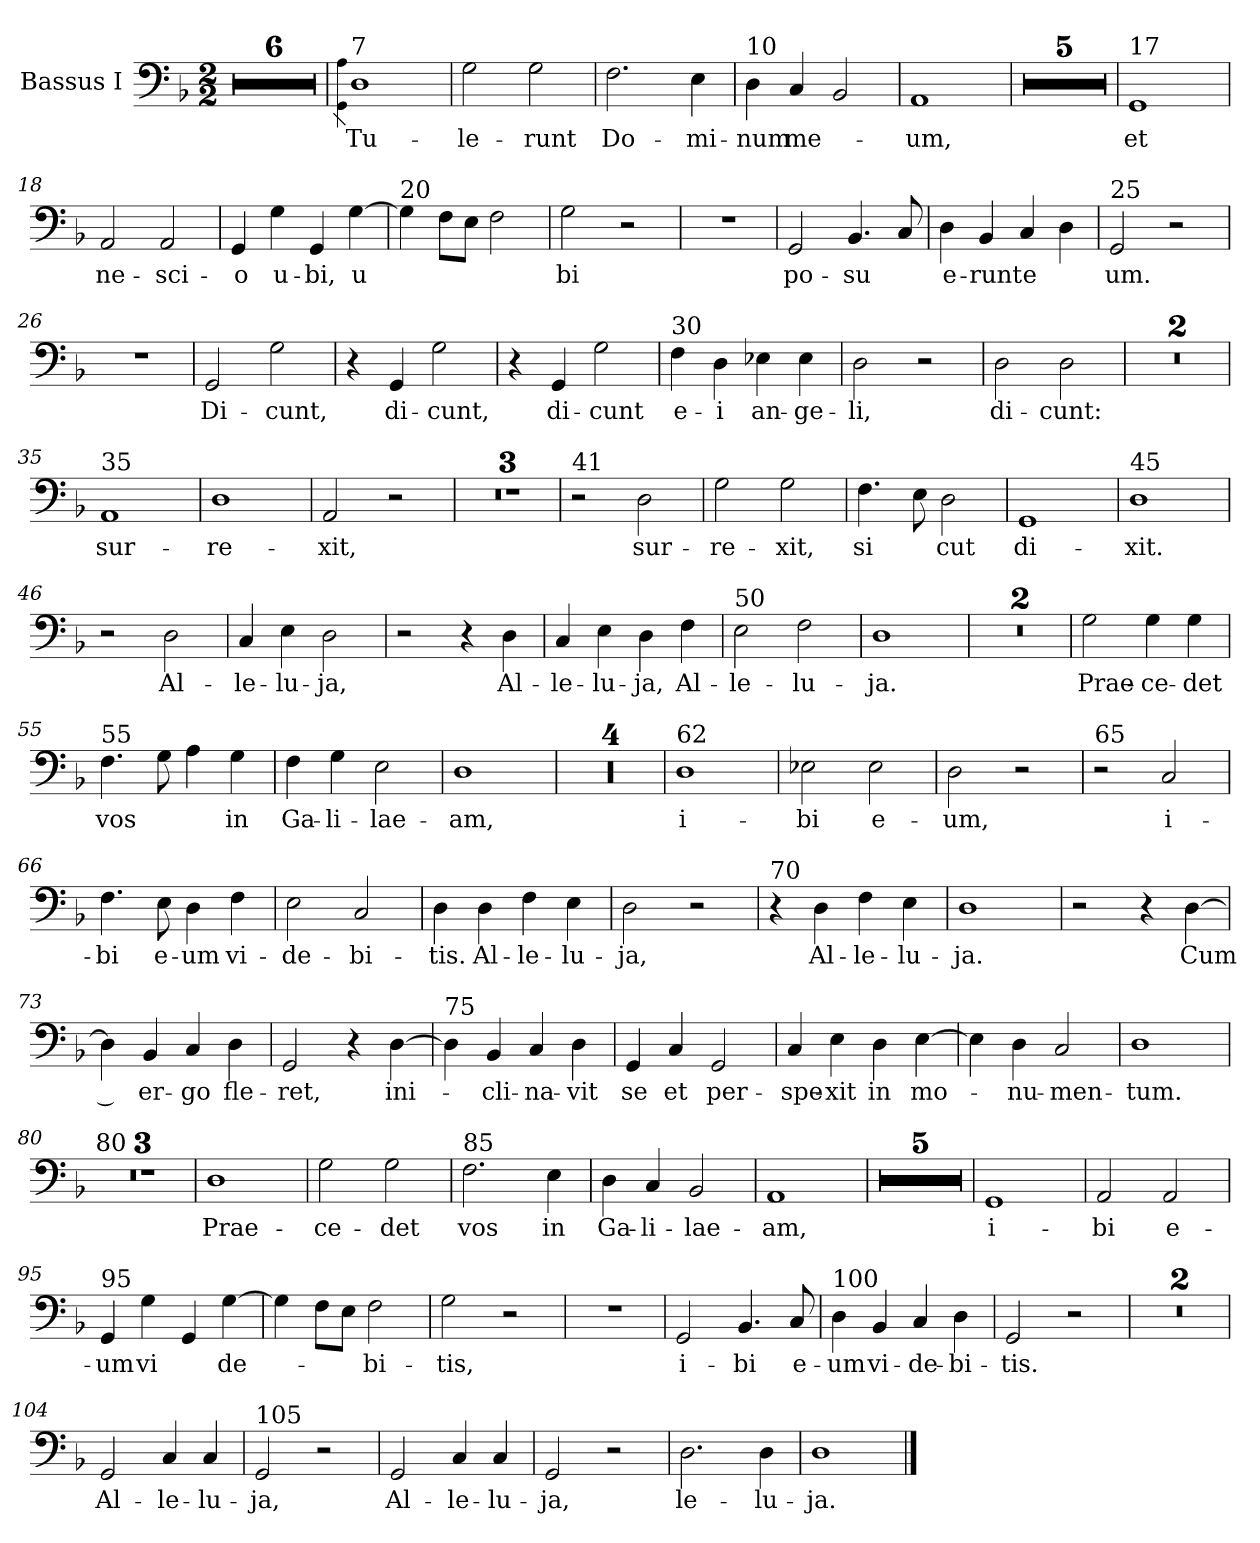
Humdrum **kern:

**kern	**text
*part1	*part1
*staff1	*staff1
*I"Bassus I	*
*I'B I	*
*clefF4	*
*k[b-]	*
*M2/2	*
=1	=1
1r	.
=2	=2
1r	.
=3	=3
1r	.
=4	=4
1r	.
=5	=5
1r	.
=6	=6
1r	.
=7	=7
4qGG 4qA	.
!LO:TX:a:t=7	!
!	!LO:LY:b
1D	Tu-
=8	=8
!	!LO:LY:b
2G\	le-
!	!LO:LY:b
2G\	runt
=9	=9
!	!LO:LY:b
2.F\	Do-
!	!LO:LY:b
4E\	mi-
=10	=10
!LO:TX:a:t=10	!
!	!LO:LY:b
4D\	num
!	!LO:LY:b
4C/	me-
2BB-/	.
!!LO:LB:g=z
=11	=11
!	!LO:LY:b
1AA	um,
=12	=12
1r	.
!!LO:LB:g=z
=13	=13
1r	.
=14	=14
1r	.
=15	=15
1r	.
=16	=16
1r	.
=17	=17
!LO:TX:a:t=17	!
!	!LO:LY:b
1GG	et
=18	=18
!	!LO:LY:b
2AA/	ne-
!	!LO:LY:b
2AA/	sci-
!!LO:LB:g=z
=19	=19
!	!LO:LY:b
4GG/	o
!	!LO:LY:b
4G\	u-
!	!LO:LY:b
4GG/	bi,
!	!LO:LY:b
[4G\	u
=20	=20
!LO:TX:a:t=20	!
!	!LO:LY:b
4G\]	-
8F\L	.
8E\J	.
2F\	.
=21	=21
!	!LO:LY:b
2G\	bi
2r	.
=22	=22
1r	.
=23	=23
!	!LO:LY:b
2GG/	po-
!	!LO:LY:b
4.BB-/	su
!	!LO:LY:b
8C/	-
=24	=24
!	!LO:LY:b
4D\	e-
!	!LO:LY:b
4BB-/	runt
!	!LO:LY:b
4C/	e
!	!LO:LY:b
4D\	-
=25	=25
!LO:TX:a:t=25	!
!	!LO:LY:b
2GG/	um.
2r	.
!!LO:LB:g=z
=26	=26
1r	.
=27	=27
!	!LO:LY:b
2GG/	Di-
!	!LO:LY:b
2G\	cunt,
=28	=28
4r	.
!	!LO:LY:b
4GG/	di-
!	!LO:LY:b
2G\	cunt,
=29	=29
4r	.
!	!LO:LY:b
4GG/	di-
!	!LO:LY:b
2G\	cunt
=30	=30
!LO:TX:a:t=30	!
!	!LO:LY:b
4F\	e-
!	!LO:LY:b
4D\	i
!	!LO:LY:b
4E-X\	an-
!	!LO:LY:b
4E-\	ge-
=31	=31
!	!LO:LY:b
2D\	li,
2r	.
=32	=32
!	!LO:LY:b
2D\	di-
!	!LO:LY:b
2D\	cunt:
=33	=33
1r	.
=34	=34
1r	.
!!LO:LB:g=z
=35	=35
!LO:TX:a:t=35	!
!	!LO:LY:b
1AA	sur-
=36	=36
!	!LO:LY:b
1D	re-
=37	=37
!	!LO:LY:b
2AA/	xit,
2r	.
=38	=38
1r	.
=39	=39
1r	.
=40	=40
1r	.
=41	=41
!LO:TX:a:t=41	!
2r	.
!	!LO:LY:b
2D\	sur-
=42	=42
!	!LO:LY:b
2G\	re-
!	!LO:LY:b
2G\	xit,
=43	=43
!	!LO:LY:b
4.F\	si
!	!LO:LY:b
8E\	-
!	!LO:LY:b
2D\	cut
=44	=44
!	!LO:LY:b
1GG	di-
!!LO:LB:g=z
=45	=45
!LO:TX:a:t=45	!
!	!LO:LY:b
1D	xit.
!!LO:LB:g=z
=46	=46
2r	.
!	!LO:LY:b
2D\	Al-
=47	=47
!	!LO:LY:b
4C/	le-
!	!LO:LY:b
4E\	lu-
!	!LO:LY:b
2D\	ja,
=48	=48
2r	.
4r	.
!	!LO:LY:b
4D\	Al-
=49	=49
!	!LO:LY:b
4C/	le-
!	!LO:LY:b
4E\	lu-
!	!LO:LY:b
4D\	ja,
!	!LO:LY:b
4F\	Al-
=50	=50
!LO:TX:a:t=50	!
!	!LO:LY:b
2E\	le-
!	!LO:LY:b
2F\	lu-
=51	=51
!	!LO:LY:b
1D	ja.
=52	=52
1r	.
=53	=53
1r	.
=54	=54
!	!LO:LY:b
2G\	Prae-
!	!LO:LY:b
4G\	ce-
!	!LO:LY:b
4G\	det
!!LO:LB:g=z
=55	=55
!LO:TX:a:t=55	!
!	!LO:LY:b
4.F\	vos
8G\	.
4A\	.
!	!LO:LY:b
4G\	in
=56	=56
!	!LO:LY:b
4F\	Ga-
!	!LO:LY:b
4G\	li-
!	!LO:LY:b
2E\	lae-
=57	=57
!	!LO:LY:b
1D	am,
=58	=58
1r	.
=59	=59
1r	.
=60	=60
1r	.
=61	=61
1r	.
=62	=62
!LO:TX:a:t=62	!
!	!LO:LY:b
1D	i-
=63	=63
!	!LO:LY:b
2E-X\	bi
!	!LO:LY:b
2E-\	e-
=64	=64
!	!LO:LY:b
2D\	um,
2r	.
!!LO:LB:g=z
=65	=65
!LO:TX:a:t=65	!
2r	.
!	!LO:LY:b
2C/	i-
!!LO:LB:g=z
=66	=66
!	!LO:LY:b
4.F\	bi
!	!LO:LY:b
8E\	e-
!	!LO:LY:b
4D\	um
!	!LO:LY:b
4F\	vi-
=67	=67
!	!LO:LY:b
2E\	de-
!	!LO:LY:b
2C/	bi-
=68	=68
!	!LO:LY:b
4D\	tis.
!	!LO:LY:b
4D\	Al-
!	!LO:LY:b
4F\	le-
!	!LO:LY:b
4E\	lu-
=69	=69
!	!LO:LY:b
2D\	ja,
2r	.
=70	=70
!LO:TX:a:t=70	!
4r	.
!	!LO:LY:b
4D\	Al-
!	!LO:LY:b
4F\	le-
!	!LO:LY:b
4E\	lu-
=71	=71
!	!LO:LY:b
1D	ja.
=72	=72
2r	.
4r	.
!	!LO:LY:b
[4D\	Cum
!!LO:PB:g=z
=73	=73
!	!LO:LY:b
4D\]	__
!	!LO:LY:b
4BB-/	er-
!	!LO:LY:b
4C/	go
!	!LO:LY:b
4D\	fle-
=74	=74
!	!LO:LY:b
2GG/	ret,
4r	.
!	!LO:LY:b
[4D\	ini-
=75	=75
!LO:TX:a:t=75	!
4D\]	.
!	!LO:LY:b
4BB-/	cli-
!	!LO:LY:b
4C/	na-
!	!LO:LY:b
4D\	vit
=76	=76
!	!LO:LY:b
4GG/	se
!	!LO:LY:b
4C/	et
!	!LO:LY:b
2GG/	per-
=77	=77
!	!LO:LY:b
4C/	spe-
!	!LO:LY:b
4E\	xit
!	!LO:LY:b
4D\	in
!	!LO:LY:b
[4E\	mo-
=78	=78
4E\]	.
!	!LO:LY:b
4D\	nu-
!	!LO:LY:b
2C/	men-
!!LO:LB:g=z
=79	=79
!	!LO:LY:b
1D	tum.
=80	=80
!LO:TX:a:t=80	!
1r	.
=81	=81
1r	.
=82	=82
1r	.
=83	=83
!	!LO:LY:b
1D	Prae-
=84	=84
!	!LO:LY:b
2G\	ce-
!	!LO:LY:b
2G\	det
=85	=85
!LO:TX:a:t=85	!
!	!LO:LY:b
2.F\	vos
!	!LO:LY:b
4E\	in
=86	=86
!	!LO:LY:b
4D\	Ga-
!	!LO:LY:b
4C/	li-
!	!LO:LY:b
2BB-/	lae-
=87	=87
!	!LO:LY:b
1AA	am,
=88	=88
1r	.
=89	=89
1r	.
!!LO:LB:g=z
=90	=90
1r	.
=91	=91
1r	.
!!LO:LB:g=z
=92	=92
1r	.
=93	=93
!	!LO:LY:b
1GG	i-
!!LO:LB:g=z
=94	=94
!	!LO:LY:b
2AA/	bi
!	!LO:LY:b
2AA/	e-
=95	=95
!LO:TX:a:t=95	!
!	!LO:LY:b
4GG/	um
!	!LO:LY:b
4G\	vi
!	!LO:LY:b
4GG/	-
!	!LO:LY:b
[4G\	de-
=96	=96
4G\]	.
8F\L	.
8E\J	.
!	!LO:LY:b
2F\	bi-
=97	=97
!	!LO:LY:b
2G\	tis,
2r	.
=98	=98
1r	.
=99	=99
!	!LO:LY:b
2GG/	i-
!	!LO:LY:b
4.BB-/	bi
!	!LO:LY:b
8C/	e-
=100	=100
!LO:TX:a:t=100	!
!	!LO:LY:b
4D\	um
!	!LO:LY:b
4BB-/	vi-
!	!LO:LY:b
4C/	de-
!	!LO:LY:b
4D\	bi-
!!LO:PB:g=z
=101	=101
!	!LO:LY:b
2GG/	tis.
2r	.
=102	=102
1r	.
=103	=103
1r	.
=104	=104
!	!LO:LY:b
2GG/	Al-
!	!LO:LY:b
4C/	le-
!	!LO:LY:b
4C/	lu-
=105	=105
!LO:TX:a:t=105	!
!	!LO:LY:b
2GG/	ja,
2r	.
=106	=106
!	!LO:LY:b
2GG/	Al-
!	!LO:LY:b
4C/	le-
!	!LO:LY:b
4C/	lu-
=107	=107
!	!LO:LY:b
2GG/	ja,
2r	.
=108	=108
!	!LO:LY:b
2.D\	-le-
!	!LO:LY:b
4D\	lu-
=109	=109
!	!LO:LY:b
1D	ja.
==	==
*-	*-
